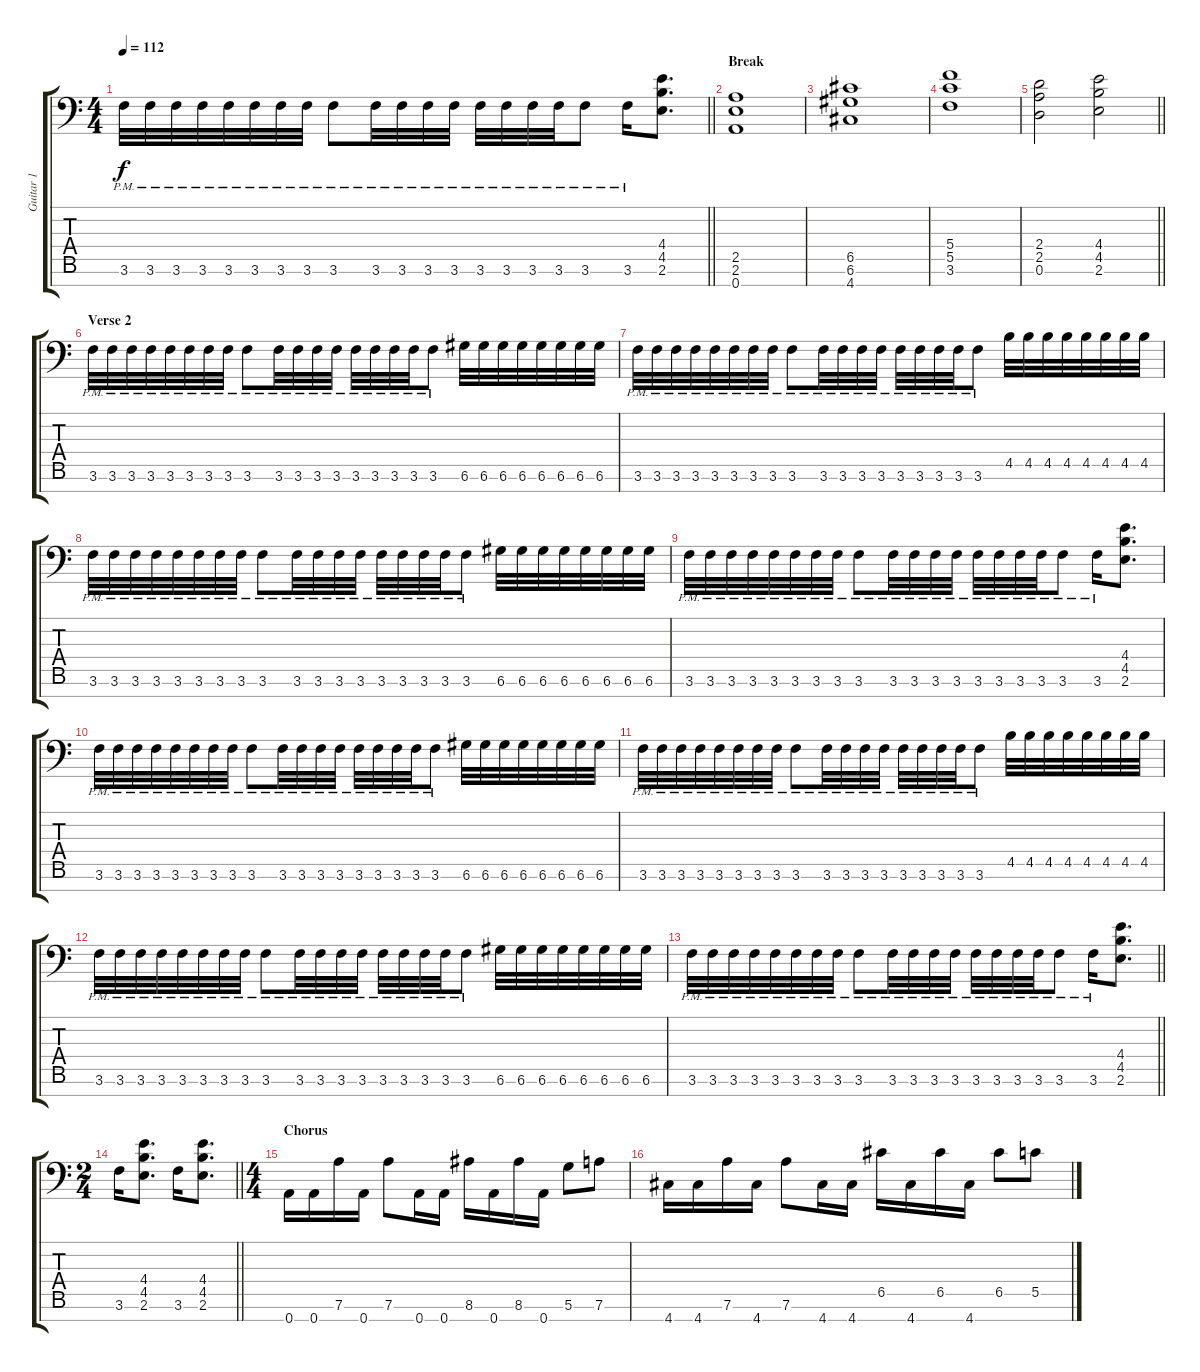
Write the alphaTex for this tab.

\track ("Guitar 1" "Guitar 1") {instrument distortionguitar}
\staff {score tabs}
\tuning (D4 A3 F3 C3 G2 D2 A1) {hide}
\ts (4 4)
\tempo 112
\clef f4
\barLineRight lightlight
\ks c
3.6{pm}.32{dy f} 3.6{pm}.32 3.6{pm}.32 3.6{pm}.32 3.6{pm}.32 3.6{pm}.32 3.6{pm}.32 3.6{pm}.32 3.6{pm}.8 3.6{pm}.32 3.6{pm}.32 3.6{pm}.32 3.6{pm}.32 3.6{pm}.32 3.6{pm}.32 3.6{pm}.32 3.6{pm}.32 3.6{pm}.8 3.6{pm}.16 (4.4 4.5 2.6).8{d} |
\section ("" "Break")
(2.5 2.6 0.7).1 |
(6.5 6.6 4.7).1 |
(5.4 5.5 3.6).1 |
\barLineRight lightlight
(2.4 2.5 0.6).2 (4.4 4.5 2.6).2 |
\section ("" "Verse 2")
3.6{pm}.32 3.6{pm}.32 3.6{pm}.32 3.6{pm}.32 3.6{pm}.32 3.6{pm}.32 3.6{pm}.32 3.6{pm}.32 3.6{pm}.8 3.6{pm}.32 3.6{pm}.32 3.6{pm}.32 3.6{pm}.32 3.6{pm}.32 3.6{pm}.32 3.6{pm}.32 3.6{pm}.32 3.6{pm}.8 6.6.32 6.6.32 6.6.32 6.6.32 6.6.32 6.6.32 6.6.32 6.6.32 |
3.6{pm}.32 3.6{pm}.32 3.6{pm}.32 3.6{pm}.32 3.6{pm}.32 3.6{pm}.32 3.6{pm}.32 3.6{pm}.32 3.6{pm}.8 3.6{pm}.32 3.6{pm}.32 3.6{pm}.32 3.6{pm}.32 3.6{pm}.32 3.6{pm}.32 3.6{pm}.32 3.6{pm}.32 3.6{pm}.8 4.5.32 4.5.32 4.5.32 4.5.32 4.5.32 4.5.32 4.5.32 4.5.32 |
3.6{pm}.32 3.6{pm}.32 3.6{pm}.32 3.6{pm}.32 3.6{pm}.32 3.6{pm}.32 3.6{pm}.32 3.6{pm}.32 3.6{pm}.8 3.6{pm}.32 3.6{pm}.32 3.6{pm}.32 3.6{pm}.32 3.6{pm}.32 3.6{pm}.32 3.6{pm}.32 3.6{pm}.32 3.6{pm}.8 6.6.32 6.6.32 6.6.32 6.6.32 6.6.32 6.6.32 6.6.32 6.6.32 |
3.6{pm}.32 3.6{pm}.32 3.6{pm}.32 3.6{pm}.32 3.6{pm}.32 3.6{pm}.32 3.6{pm}.32 3.6{pm}.32 3.6{pm}.8 3.6{pm}.32 3.6{pm}.32 3.6{pm}.32 3.6{pm}.32 3.6{pm}.32 3.6{pm}.32 3.6{pm}.32 3.6{pm}.32 3.6{pm}.8 3.6{pm}.16 (4.4 4.5 2.6).8{d} |
3.6{pm}.32 3.6{pm}.32 3.6{pm}.32 3.6{pm}.32 3.6{pm}.32 3.6{pm}.32 3.6{pm}.32 3.6{pm}.32 3.6{pm}.8 3.6{pm}.32 3.6{pm}.32 3.6{pm}.32 3.6{pm}.32 3.6{pm}.32 3.6{pm}.32 3.6{pm}.32 3.6{pm}.32 3.6{pm}.8 6.6.32 6.6.32 6.6.32 6.6.32 6.6.32 6.6.32 6.6.32 6.6.32 |
3.6{pm}.32 3.6{pm}.32 3.6{pm}.32 3.6{pm}.32 3.6{pm}.32 3.6{pm}.32 3.6{pm}.32 3.6{pm}.32 3.6{pm}.8 3.6{pm}.32 3.6{pm}.32 3.6{pm}.32 3.6{pm}.32 3.6{pm}.32 3.6{pm}.32 3.6{pm}.32 3.6{pm}.32 3.6{pm}.8 4.5.32 4.5.32 4.5.32 4.5.32 4.5.32 4.5.32 4.5.32 4.5.32 |
3.6{pm}.32 3.6{pm}.32 3.6{pm}.32 3.6{pm}.32 3.6{pm}.32 3.6{pm}.32 3.6{pm}.32 3.6{pm}.32 3.6{pm}.8 3.6{pm}.32 3.6{pm}.32 3.6{pm}.32 3.6{pm}.32 3.6{pm}.32 3.6{pm}.32 3.6{pm}.32 3.6{pm}.32 3.6{pm}.8 6.6.32 6.6.32 6.6.32 6.6.32 6.6.32 6.6.32 6.6.32 6.6.32 |
\barLineRight lightlight
3.6{pm}.32 3.6{pm}.32 3.6{pm}.32 3.6{pm}.32 3.6{pm}.32 3.6{pm}.32 3.6{pm}.32 3.6{pm}.32 3.6{pm}.8 3.6{pm}.32 3.6{pm}.32 3.6{pm}.32 3.6{pm}.32 3.6{pm}.32 3.6{pm}.32 3.6{pm}.32 3.6{pm}.32 3.6{pm}.8 3.6{pm}.16 (4.4 4.5 2.6).8{d} |
\ts (2 4)
\barLineRight lightlight
3.6.16 (4.4 4.5 2.6).8{d} 3.6.16 (4.4 4.5 2.6).8{d} |
\ts (4 4)
\section ("" "Chorus")
0.7.16 0.7.16 7.6.16 0.7.16 7.6.8 0.7.16 0.7.16 8.6.16 0.7.16 8.6.16 0.7.16 5.6.8 7.6.8 |
4.7.16 4.7.16 7.6.16 4.7.16 7.6.8 4.7.16 4.7.16 6.5.16 4.7.16 6.5.16 4.7.16 6.5.8 5.5.8
